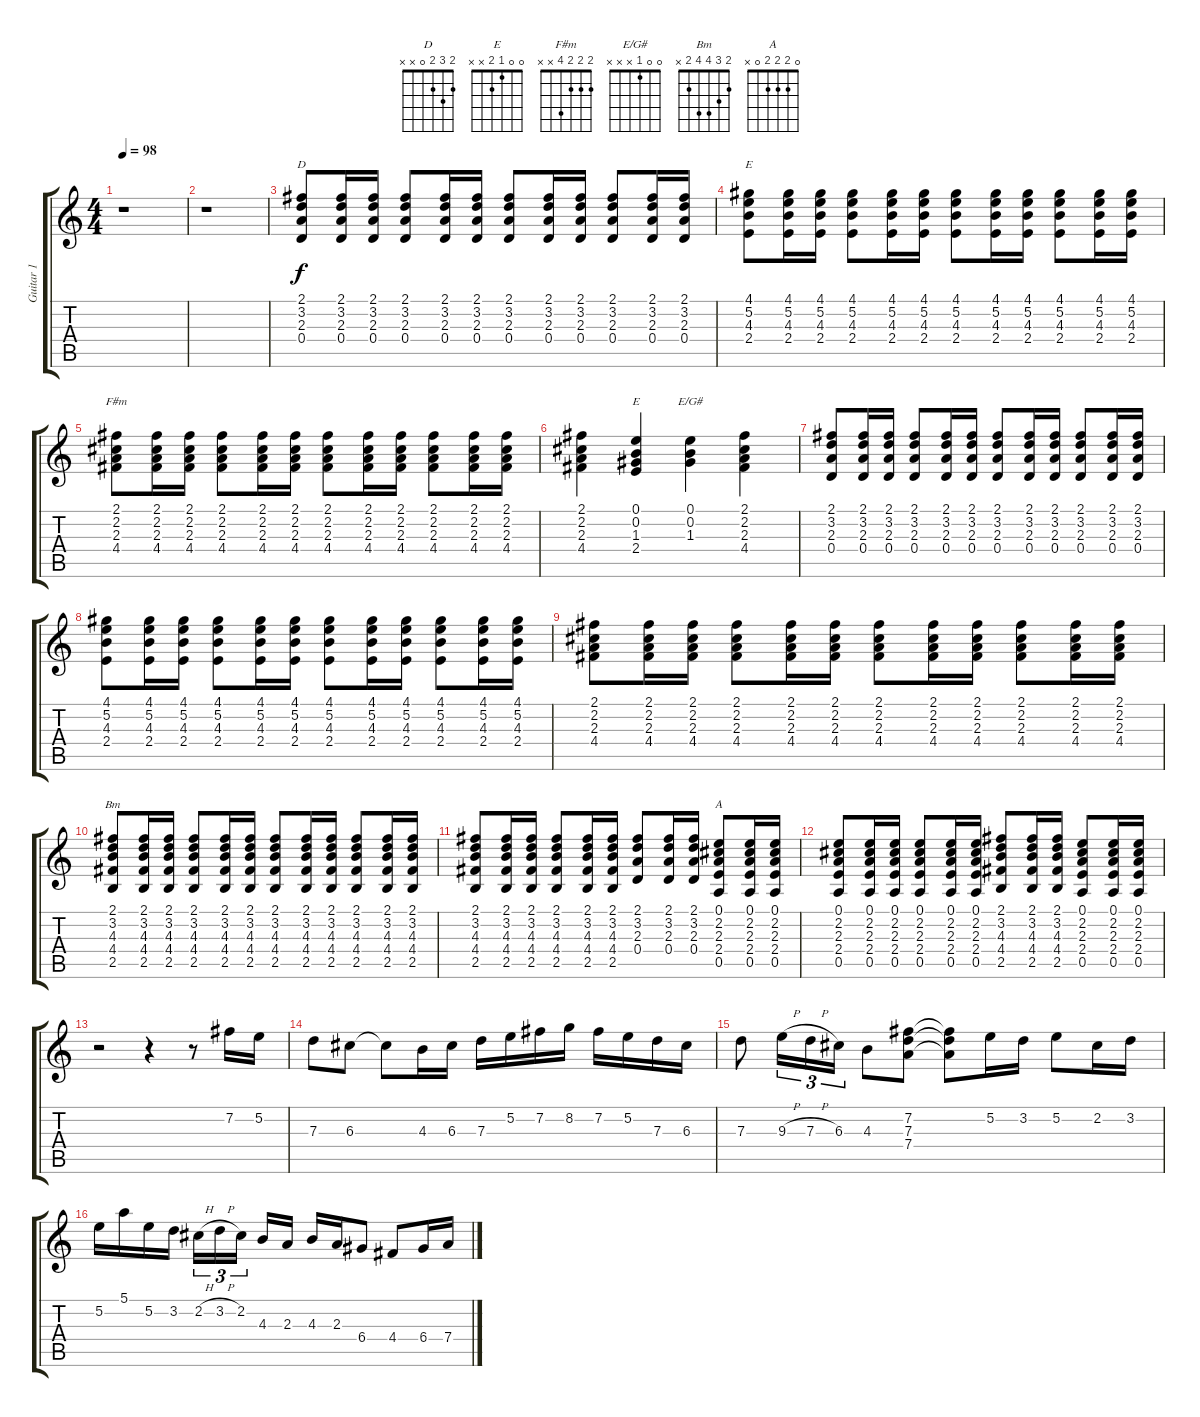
\track ("Guitar 1" "Guitar 1") {instrument acousticguitarsteel}
\staff {score tabs}
\tuning (E4 B3 G3 D3 A2 E2) {hide}
\chord ("D" 2 3 2 0 x x)
\chord ("E" 4 5 4 2 x x)
\chord ("F#m" 2 2 2 4 x x)
\chord ("E" 0 0 1 2 x x)
\chord ("E/G#" 0 0 1 x x x)
\chord ("Bm" 2 3 4 4 2 x)
\chord ("A" 0 2 2 2 0 x)
\ts (4 4)
\tempo 98
\clef g2
\ks c
r.1{dy f} |
r.1 |
(2.1 3.2 2.3 0.4).8{ch "D"} (2.1 3.2 2.3 0.4).16 (2.1 3.2 2.3 0.4).16 (2.1 3.2 2.3 0.4).8 (2.1 3.2 2.3 0.4).16 (2.1 3.2 2.3 0.4).16 (2.1 3.2 2.3 0.4).8 (2.1 3.2 2.3 0.4).16 (2.1 3.2 2.3 0.4).16 (2.1 3.2 2.3 0.4).8 (2.1 3.2 2.3 0.4).16 (2.1 3.2 2.3 0.4).16 |
(4.1 5.2 4.3 2.4).8{ch "E"} (4.1 5.2 4.3 2.4).16 (4.1 5.2 4.3 2.4).16 (4.1 5.2 4.3 2.4).8 (4.1 5.2 4.3 2.4).16 (4.1 5.2 4.3 2.4).16 (4.1 5.2 4.3 2.4).8 (4.1 5.2 4.3 2.4).16 (4.1 5.2 4.3 2.4).16 (4.1 5.2 4.3 2.4).8 (4.1 5.2 4.3 2.4).16 (4.1 5.2 4.3 2.4).16 |
(2.1 2.2 2.3 4.4).8{ch "F#m"} (2.1 2.2 2.3 4.4).16 (2.1 2.2 2.3 4.4).16 (2.1 2.2 2.3 4.4).8 (2.1 2.2 2.3 4.4).16 (2.1 2.2 2.3 4.4).16 (2.1 2.2 2.3 4.4).8 (2.1 2.2 2.3 4.4).16 (2.1 2.2 2.3 4.4).16 (2.1 2.2 2.3 4.4).8 (2.1 2.2 2.3 4.4).16 (2.1 2.2 2.3 4.4).16 |
(2.1 2.2 2.3 4.4).4 (0.1 0.2 1.3 2.4).4{ch "E"} (0.1 0.2 1.3).4{ch "E/G#"} (2.1 2.2 2.3 4.4).4 |
(2.1 3.2 2.3 0.4).8 (2.1 3.2 2.3 0.4).16 (2.1 3.2 2.3 0.4).16 (2.1 3.2 2.3 0.4).8 (2.1 3.2 2.3 0.4).16 (2.1 3.2 2.3 0.4).16 (2.1 3.2 2.3 0.4).8 (2.1 3.2 2.3 0.4).16 (2.1 3.2 2.3 0.4).16 (2.1 3.2 2.3 0.4).8 (2.1 3.2 2.3 0.4).16 (2.1 3.2 2.3 0.4).16 |
(4.1 5.2 4.3 2.4).8 (4.1 5.2 4.3 2.4).16 (4.1 5.2 4.3 2.4).16 (4.1 5.2 4.3 2.4).8 (4.1 5.2 4.3 2.4).16 (4.1 5.2 4.3 2.4).16 (4.1 5.2 4.3 2.4).8 (4.1 5.2 4.3 2.4).16 (4.1 5.2 4.3 2.4).16 (4.1 5.2 4.3 2.4).8 (4.1 5.2 4.3 2.4).16 (4.1 5.2 4.3 2.4).16 |
(2.1 2.2 2.3 4.4).8 (2.1 2.2 2.3 4.4).16 (2.1 2.2 2.3 4.4).16 (2.1 2.2 2.3 4.4).8 (2.1 2.2 2.3 4.4).16 (2.1 2.2 2.3 4.4).16 (2.1 2.2 2.3 4.4).8 (2.1 2.2 2.3 4.4).16 (2.1 2.2 2.3 4.4).16 (2.1 2.2 2.3 4.4).8 (2.1 2.2 2.3 4.4).16 (2.1 2.2 2.3 4.4).16 |
(2.1 3.2 4.3 4.4 2.5).8{ch "Bm"} (2.1 3.2 4.3 4.4 2.5).16 (2.1 3.2 4.3 4.4 2.5).16 (2.1 3.2 4.3 4.4 2.5).8 (2.1 3.2 4.3 4.4 2.5).16 (2.1 3.2 4.3 4.4 2.5).16 (2.1 3.2 4.3 4.4 2.5).8 (2.1 3.2 4.3 4.4 2.5).16 (2.1 3.2 4.3 4.4 2.5).16 (2.1 3.2 4.3 4.4 2.5).8 (2.1 3.2 4.3 4.4 2.5).16 (2.1 3.2 4.3 4.4 2.5).16 |
(2.1 3.2 4.3 4.4 2.5).8 (2.1 3.2 4.3 4.4 2.5).16 (2.1 3.2 4.3 4.4 2.5).16 (2.1 3.2 4.3 4.4 2.5).8 (2.1 3.2 4.3 4.4 2.5).16 (2.1 3.2 4.3 4.4 2.5).16 (2.1 3.2 2.3 0.4).8 (2.1 3.2 2.3 0.4).16 (2.1 3.2 2.3 0.4).16 (0.1 2.2 2.3 2.4 0.5).8{ch "A"} (0.1 2.2 2.3 2.4 0.5).16 (0.1 2.2 2.3 2.4 0.5).16 |
(0.1 2.2 2.3 2.4 0.5).8 (0.1 2.2 2.3 2.4 0.5).16 (0.1 2.2 2.3 2.4 0.5).16 (0.1 2.2 2.3 2.4 0.5).8 (0.1 2.2 2.3 2.4 0.5).16 (0.1 2.2 2.3 2.4 0.5).16 (2.1 3.2 4.3 4.4 2.5).8 (2.1 3.2 4.3 4.4 2.5).16 (2.1 3.2 4.3 4.4 2.5).16 (0.1 2.2 2.3 2.4 0.5).8 (0.1 2.2 2.3 2.4 0.5).16 (0.1 2.2 2.3 2.4 0.5).16 |
r.2 r.4 r.8 7.2.16 5.2.16 |
7.3.8 6.3.8 6.3{t}.8 4.3.16 6.3.16 7.3.16 5.2.16 7.2.16 8.2.16 7.2.16 5.2.16 7.3.16 6.3.16 |
7.3.8 9.3{h}.16{tu (3 2)} 7.3{h}.16{tu (3 2)} 6.3.16{tu (3 2)} 4.3.8 (7.2 7.3 7.4).8 (7.2{t} 7.3{t} 7.4{t}).8 5.2.16 3.2.16 5.2.8 2.2.16 3.2.16 |
5.2.16 5.1.16 5.2.16 3.2.16 2.2{h}.16{tu (3 2)} 3.2{h}.16{tu (3 2)} 2.2.16{tu (3 2)} 4.3.16 2.3.16 4.3.16 2.3.16 6.4.8 4.4.8 6.4.16 7.4.16
